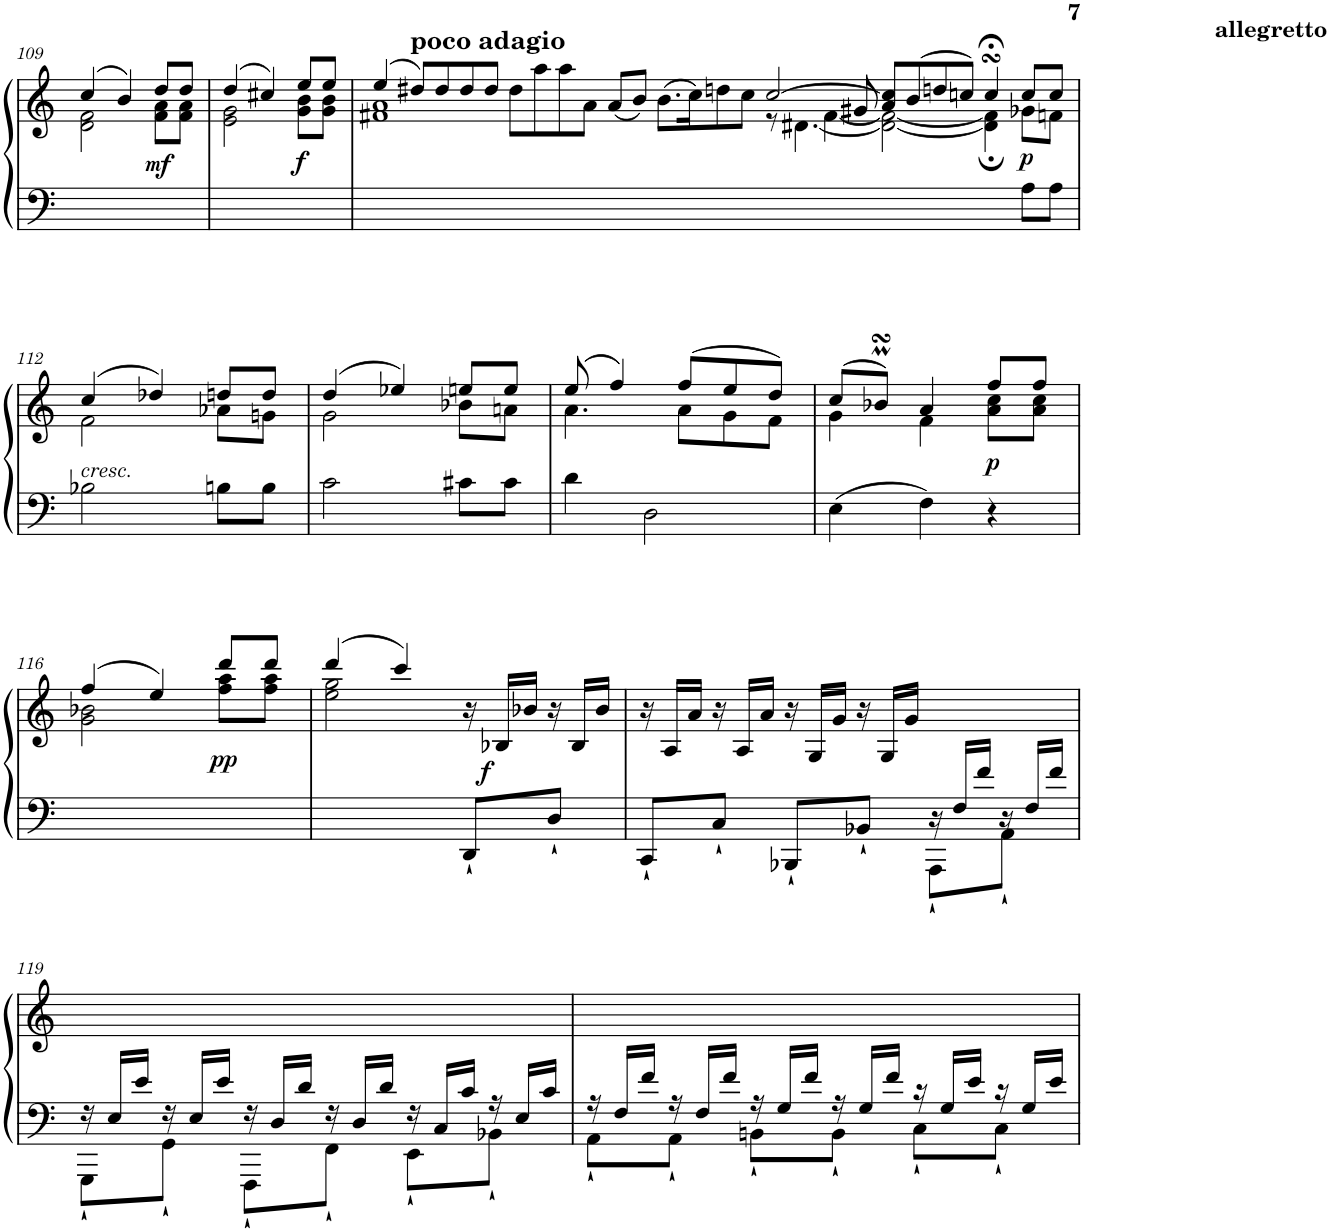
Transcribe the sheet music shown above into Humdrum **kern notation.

**kern	**kern	**dynam
*part1	*part1	*part1
*staff2	*staff1	*staff1/2
*I"Harpsichord	*	*
*I'Hch.	*	*
!!LO:PB:g=z
*clefF4	*clefG2	*
*k[]	*k[]	*
*M3/4	*M3/4	*
=109	=109	=109
*	*^	*
2.ryy	(>4cc/	2d\ 2f\	.
.	4b/)	.	.
!	!	!	!LO:DY:b
.	8dd/L	8f\ 8a\L	mf
.	8dd/J	8f\ 8a\J	.
=110	=110	=110	=110
2.ryy	(>4dd/	2e\ 2g\	.
.	4cc#X/)	.	.
!	!	!	!LO:DY:b
.	8ee/L	8g\ 8b\L	f
.	8ee/J	8g\ 8b\J	.
=111	=111	=111	=111
*	*^	*^	*
!	!LO:TX:a:B:t=allegretto	!	!	!	!
2.ryy	(4ee/	[2.f#X [2.a	4ryy	4.ryy	.
!	!LO:TX:a:B:t=poco adagio	!	!	!	!
.	8dd#X/L)	.	8ryy@	.	.
*	*	*v	*v	*v	*
.	8dd#/	.	.
.	8dd#/	.	.
.	8dd#/J	.	.
4ryy	8dd#\L	4ryy	.
.	8aa\	.	.
*	*v	*v	*
1ryy	8aa\	.
.	8a\J	.
.	(<8a/L	.
.	8b/J)	.
.	(>8.b\L	.
.	16cc\K)	.
.	8ddn\	.
.	8cc\J	.
*	*^	*
1ryy	[2cc/	8r	.
.	.	[4.d#X\	.
*	*	*^	*
.	.	.	[4f#\	.
*	*	*	*^	*
.	.	.	.	8g#X/	.
.	8a/ 8cc/]L	2d#\_ 2f#\_	1ryy	1ryy	.
.	(8b/	.	.	.	.
.	8ddn/	.	.	.	.
.	8ccn/J)	.	.	.	.
4ryy	4cc;<sSSs/	4d#\]; 4f#\];	.	.	.
!	!	!	!	!	!LO:DY:b
8A\L	8cc/L	8g-X\L	.	.	p
8A\J	8cc/J	8fn\J	.	.	.
*	*	*v	*v	*v	*
!!LO:LB:g=z
=112	=112	=112	=112
!LO:TX:a:i:t=cresc.	!	!	!
2B-X\	(4cc/	2f\	.
.	4dd-X/)	.	.
4ryy	8ddn/L	4f#] 4a]	.
.	8dd/J	.	.
8Bn\L	4ryy	8a-X\L	.
8B\J	.	8gn\J	.
=113	=113	=113	=113
2c\	(>4dd/	2g\	.
.	4ee-X/)	.	.
8c#X\L	8een/L	8b-X\L	.
8c#\J	8ee/J	8an\J	.
=114	=114	=114	=114
4d\	(>8ee/	4.a\	.
.	4ff/)	.	.
2D\	.	.	.
.	(>8ff/L	8a\L	.
.	8ee/	8g\	.
.	8dd/J)	8f\J	.
=115	=115	=115	=115
4E\	(>8cc/L	4g\	.
.	8b-XMsSSs/J)	.	.
4F\	4a/	4f\	.
!	!	!	!LO:DY:b
4r	8ff/L	8a\ 8cc\L	p
.	8ff/J	8a\ 8cc\J	.
!!LO:LB:g=z	!!
=116	=116	=116	=116
2.ryy	(>4ff/	2g\ 2b-X\	.
.	4ee/)	.	.
!	!	!	!LO:DY:b
.	8ddd/L	8ff\ 8aa\L	pp
.	8ddd/J	8ff\ 8aa\J	.
=117	=117	=117	=117
2ryy	(>4ddd/	2ee\ 2gg\	.
.	4ccc/)	.	.
*	*Xtuplet	*	*
8DD`/L	24r	4ryy	.
!	!	!	!LO:DY:b
.	24B-X/LL	.	f
.	24b-X/JJ	.	.
8D`/J	24r	.	.
.	24B-/LL	.	.
.	24b-/JJ	.	.
*	*v	*v	*
=118	=118	=118
*^	*	*
24%13ryy	8CC`/L	24r	.
.	.	24A/LL	.
.	.	24a/JJ	.
.	8C`/J	24r	.
.	.	24A/LL	.
.	.	24a/JJ	.
.	8BBB-X`/L	24r	.
.	.	24G/LL	.
.	.	24g/JJ	.
.	8BB-X`/J	24r	.
.	.	24G/LL	.
.	.	24g/JJ	.
.	8AAA`<\L	24r	.
24F/LL	.	12ryy	.
24f/JJ	.	.	.
24ryy	8AA`<\J	24r	.
24F/LL	.	12ryy	.
24f/JJ	.	.	.
!!LO:LB:g=z
=119	=119	=119	=119
*Xtuplet	*	*	*
24r	8GGG`\L	2.ryy	.
24E/LL	.	.	.
24e/JJ	.	.	.
24r	8GG`\J	.	.
24E/LL	.	.	.
24e/JJ	.	.	.
24r	8FFF`\L	.	.
24D/LL	.	.	.
24d/JJ	.	.	.
24r	8FF`\J	.	.
24D/LL	.	.	.
24d/JJ	.	.	.
24r	8EE`\L	.	.
24C/LL	.	.	.
24c/JJ	.	.	.
24r	8BB-X`\J	.	.
24E/LL	.	.	.
24c/JJ	.	.	.
=120	=120	=120	=120
24r	8AA`\L	2.ryy	.
24F/LL	.	.	.
24f/JJ	.	.	.
24r	8AA`\J	.	.
24F/LL	.	.	.
24f/JJ	.	.	.
24r	8BBn`\L	.	.
24G/LL	.	.	.
24f/JJ	.	.	.
24r	8BB`\J	.	.
24G/LL	.	.	.
24f/JJ	.	.	.
24r	8C`\L	.	.
24G/LL	.	.	.
24e/JJ	.	.	.
24r	8C`\J	.	.
24G/LL	.	.	.
24e/JJ	.	.	.
*v	*v	*	*
=	=	=
*-	*-	*-
